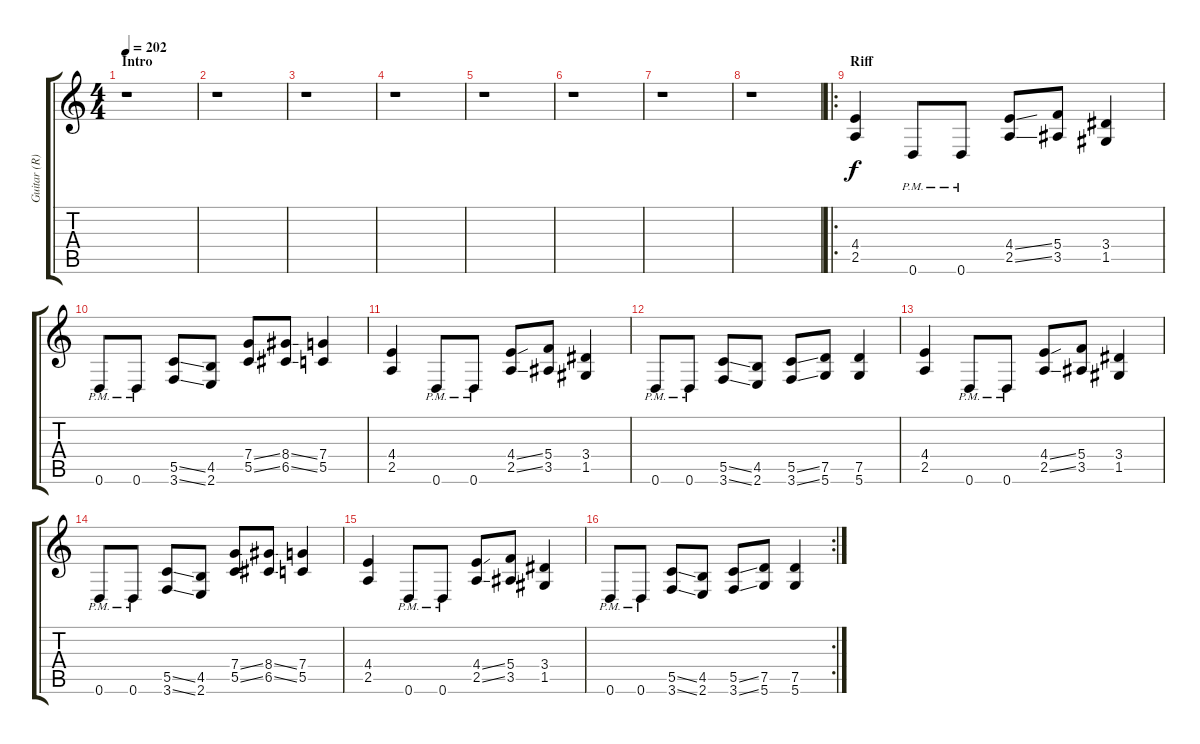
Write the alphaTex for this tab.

\track ("Guitar (R)" "Guitar (R)") {instrument distortionguitar}
\staff {score tabs}
\tuning (D4 A3 F3 C3 G2 D2) {hide}
\ts (4 4)
\section ("" "Intro")
\tempo 202
\clef g2
\ks c
r.1{dy f instrument distortionguitar} |
r.1 |
r.1 |
r.1 |
r.1 |
r.1 |
r.1 |
r.1 |
\ro
\section ("" "Riff")
(4.4 2.5).4 0.6{pm}.8 0.6{pm}.8 (4.4{ss} 2.5{ss}).8 (5.4 3.5).8 (3.4 1.5).4 |
0.6{pm}.8 0.6{pm}.8 (5.5{ss} 3.6{ss}).8 (4.5 2.6).8 (7.4{ss} 5.5{ss}).8 (8.4{ss} 6.5{ss}).8 (7.4 5.5).4 |
(4.4 2.5).4 0.6{pm}.8 0.6{pm}.8 (4.4{ss} 2.5{ss}).8 (5.4 3.5).8 (3.4 1.5).4 |
0.6{pm}.8 0.6{pm}.8 (5.5{ss} 3.6{ss}).8 (4.5 2.6).8 (5.5{ss} 3.6{ss}).8 (7.5 5.6).8 (7.5 5.6).4 |
(4.4 2.5).4 0.6{pm}.8 0.6{pm}.8 (4.4{ss} 2.5{ss}).8 (5.4 3.5).8 (3.4 1.5).4 |
0.6{pm}.8 0.6{pm}.8 (5.5{ss} 3.6{ss}).8 (4.5 2.6).8 (7.4{ss} 5.5{ss}).8 (8.4{ss} 6.5{ss}).8 (7.4 5.5).4 |
(4.4 2.5).4 0.6{pm}.8 0.6{pm}.8 (4.4{ss} 2.5{ss}).8 (5.4 3.5).8 (3.4 1.5).4 |
\rc 2
0.6{pm}.8 0.6{pm}.8 (5.5{ss} 3.6{ss}).8 (4.5 2.6).8 (5.5{ss} 3.6{ss}).8 (7.5 5.6).8 (7.5 5.6).4
